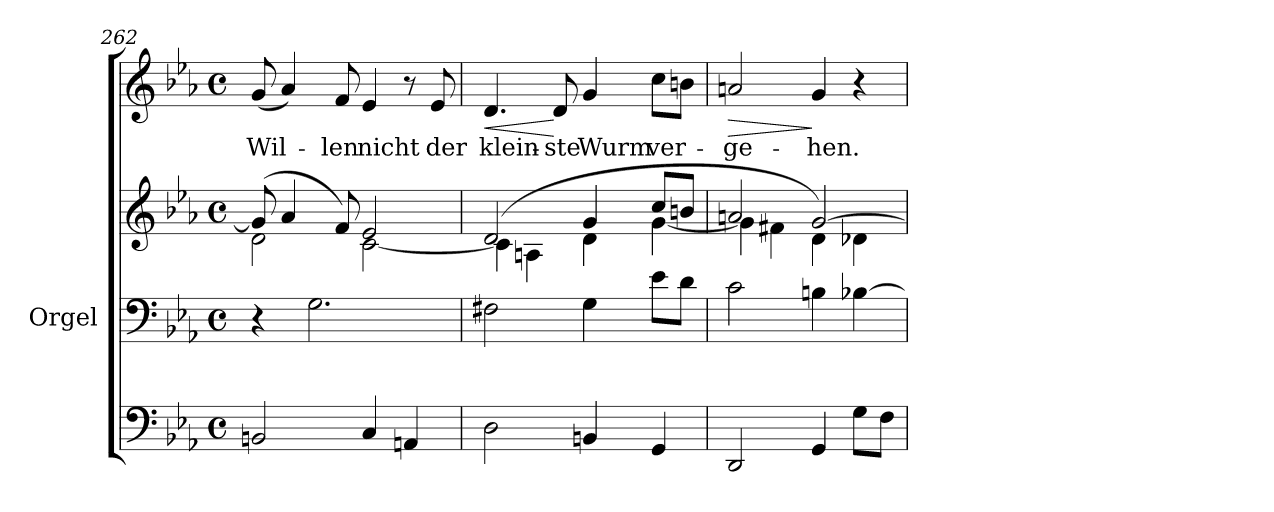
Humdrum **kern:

**kern	**kern	**kern	**kern	**text	**dynam
*part3	*part2	*part2	*part1	*part1	*part1
*staff4	*staff3	*staff2	*staff1	*staff1	*staff1
*	*I"Orgel	*	*	*	*
*	*I'Org.	*	*	*	*
*clefF4	*clefF4	*clefG2	*clefG2	*	*
*k[b-e-a-]	*k[b-e-a-]	*k[b-e-a-]	*k[b-e-a-]	*	*
*E-:	*E-:	*E-:	*E-:	*	*
*M4/4	*M4/4	*M4/4	*M4/4	*	*
*met(c)	*met(c)	*met(c)	*met(c)	*	*
=262	=262	=262	=262	=262	=262
*	*	*^	*	*	*
!	!	!	!	!	!LO:LY:b	!
2BBn/	4r	(>8g/]	2d\	(<8g/	Wil-	.
.	.	4a-/	.	4a-/)	.	.
.	2.G\	.	.	.	.	.
!	!	!	!	!	!LO:LY:b	!
.	.	8f/)	.	8f/	-len	.
!	!	!	!	!	!LO:LY:b	!
4C/	.	2e-/	[<2c\	4e-/	nicht	.
4AAn/	.	.	.	8r	.	.
!	!	!	!	!	!LO:LY:b	!
.	.	.	.	8e-/	der	.
=263	=263	=263	=263	=263	=263	=263
!	!	!	!	!	!LO:LY:b	!LO:HP:b
2D\	2F#X\	(2d/	4c\]	4.d/	klein-	<
.	.	.	4An\	.	.	.
!	!	!	!	!	!LO:LY:b	!
.	.	.	.	8d/	-ste	[
!	!	!	!	!	!LO:LY:b	!
4BBn/	4G\	4g/	4d\	4g/	Wurm	.
!	!	!	!	!	!LO:LY:b	!
4GG/	8e-\L	8cc/L	[<4g\	8cc\L	ver-	.
.	8d\J	8bn/J	.	8bn\J	.	.
=264	=264	=264	=264	=264	=264	=264
!	!	!	!	!	!LO:LY:b	!LO:HP:b
2DD/	2c\	2an/	4g\]	2an/	-ge-	>
.	.	.	4f#X\	.	.	.
!	!	!	!	!	!LO:LY:b	!
4GG/	4Bn\	[>2g/)	4d\	4g/	-hen.	]
8G\L	[4B-X\	.	4d-X\	4r	.	.
8F\J	.	.	.	.	.	.
*	*	*v	*v	*	*	*
=	=	=	=	=	=
*-	*-	*-	*-	*-	*-
